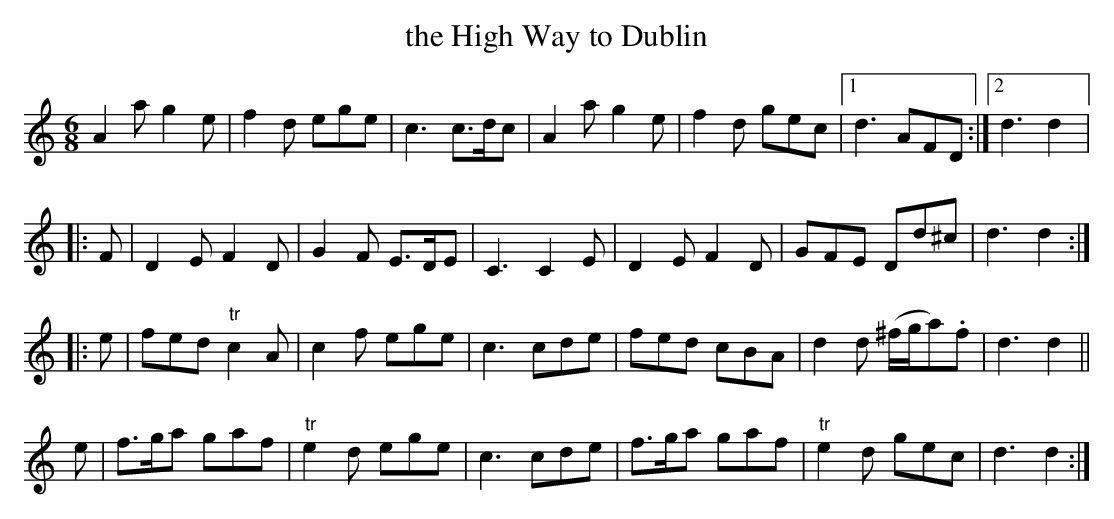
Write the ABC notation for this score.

X:1
T:the High Way to Dublin
M:6/8
K:DDor
A2a g2e| f2d ege| c3 c>dc| \
A2a g2e| f2d gec|1 d3 AFD:|2 d3 d2|:
F|\
D2E F2D| G2F E>DE| C3 C2E|\
D2E F2D| GFE Dd^c| d3 d2::
e|\
fed "tr"c2A| c2f ege| c3cde|\
fed cBA| d2d (^f/g/a).f| d3 d2||
e|\
f>ga gaf| "tr"e2d ege| c3 cde|\
f>ga gaf| "tr"e2d gec| d3 d2:|
